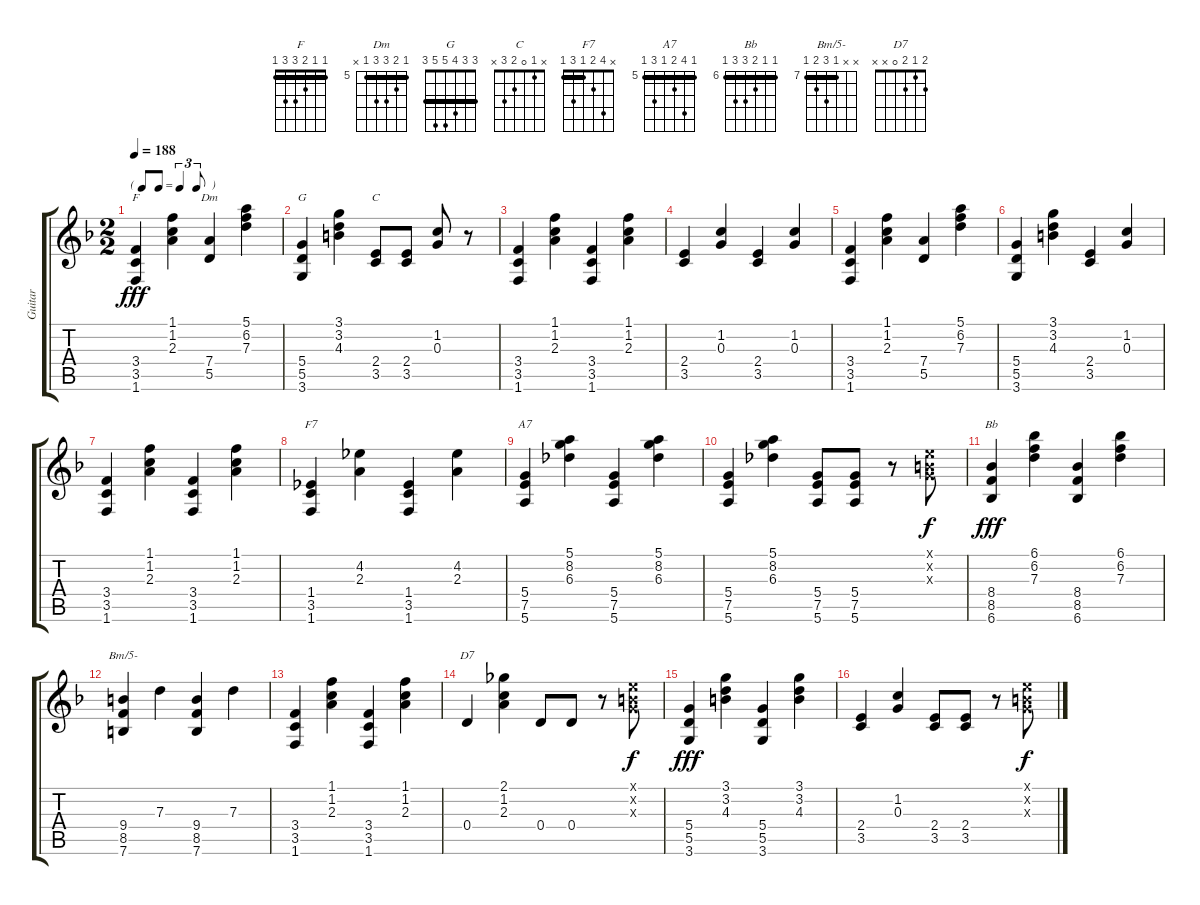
\track ("Guitar" "Guitar") {instrument acousticguitarsteel}
\staff {score tabs}
\tuning (E4 B3 G3 D3 A2 E2) {hide}
\chord ("F" 1 1 2 3 3 1) {barre 1}
\chord ("Dm" 5 6 7 7 5 x) {firstfret 5 barre 5}
\chord ("G" 3 3 4 5 5 3) {barre 3}
\chord ("C" x 1 0 2 3 x)
\chord ("F7" x 4 2 1 3 1) {barre 1}
\chord ("A7" 5 8 6 5 7 5) {firstfret 5 barre 5}
\chord ("Bb" 6 6 7 8 8 6) {firstfret 6 barre 6}
\chord ("Bm/5-" x x 7 9 8 7) {firstfret 7 barre 7}
\chord ("D7" 2 1 2 0 x x)
\ts (2 2)
\tf triplet8th
\tempo 188
\clef g2
\ks f
(3.4 3.5 1.6).4{ch "F" dy fff instrument acousticguitarsteel} (1.1 1.2 2.3).4 (7.4 5.5).4{ch "Dm"} (5.1 6.2 7.3).4 |
(5.4 5.5 3.6).4{ch "G"} (3.1 3.2 4.3).4 (2.4 3.5).8{ch "C"} (2.4 3.5).8 (1.2 0.3).8 r.8 |
(3.4 3.5 1.6).4 (1.1 1.2 2.3).4 (3.4 3.5 1.6).4 (1.1 1.2 2.3).4 |
(2.4 3.5).4 (1.2 0.3).4 (2.4 3.5).4 (1.2 0.3).4 |
(3.4 3.5 1.6).4 (1.1 1.2 2.3).4 (7.4 5.5).4 (5.1 6.2 7.3).4 |
(5.4 5.5 3.6).4 (3.1 3.2 4.3).4 (2.4 3.5).4 (1.2 0.3).4 |
(3.4 3.5 1.6).4 (1.1 1.2 2.3).4 (3.4 3.5 1.6).4 (1.1 1.2 2.3).4 |
(1.4 3.5 1.6).4{ch "F7"} (4.2 2.3).4 (1.4 3.5 1.6).4 (4.2 2.3).4 |
(5.4 7.5 5.6).4{ch "A7"} (5.1 8.2 6.3).4 (5.4 7.5 5.6).4 (5.1 8.2 6.3).4 |
(5.4 7.5 5.6).4 (5.1 8.2 6.3).4 (5.4 7.5 5.6).8 (5.4 7.5 5.6).8 r.8 (0.1{x} 0.2{x} 0.3{x}).8{dy f} |
(8.4 8.5 6.6).4{ch "Bb" dy fff} (6.1 6.2 7.3).4 (8.4 8.5 6.6).4 (6.1 6.2 7.3).4 |
(9.4 8.5 7.6).4{ch "Bm/5-"} 7.3.4 (9.4 8.5 7.6).4 7.3.4 |
(3.4 3.5 1.6).4 (1.1 1.2 2.3).4 (3.4 3.5 1.6).4 (1.1 1.2 2.3).4 |
0.4.4{ch "D7"} (2.1 1.2 2.3).4 0.4.8 0.4.8 r.8 (0.1{x} 0.2{x} 0.3{x}).8{dy f} |
(5.4 5.5 3.6).4{dy fff} (3.1 3.2 4.3).4 (5.4 5.5 3.6).4 (3.1 3.2 4.3).4 |
(2.4 3.5).4 (1.2 0.3).4 (2.4 3.5).8 (2.4 3.5).8 r.8 (0.1{x} 0.2{x} 0.3{x}).8{dy f}
